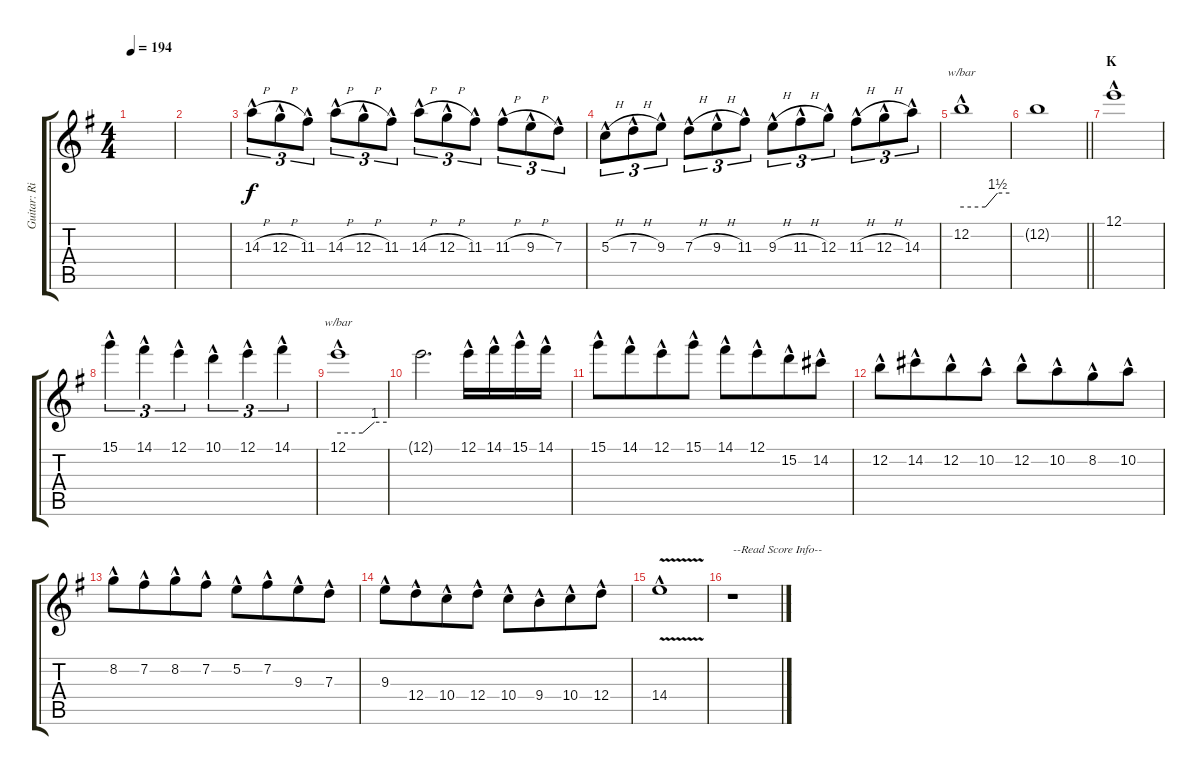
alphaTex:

\track ("Guitar: Rik" "Guitar: Ri") {instrument overdrivenguitar}
\staff {score tabs}
\tuning (E4 B3 G3 D3 A2 E2) {hide}
\ts (4 4)
\tempo 194
\clef g2
\ks g
|
|
14.3{h hac}.8{tu (3 2)} 12.3{h hac}.8{tu (3 2)} 11.3{hac}.8{tu (3 2)} 14.3{h hac}.8{tu (3 2)} 12.3{h hac}.8{tu (3 2)} 11.3{hac}.8{tu (3 2)} 14.3{h hac}.8{tu (3 2)} 12.3{h hac}.8{tu (3 2)} 11.3{hac}.8{tu (3 2)} 11.3{h hac}.8{tu (3 2)} 9.3{h hac}.8{tu (3 2)} 7.3{hac}.8{tu (3 2)} |
5.3{h hac}.8{tu (3 2)} 7.3{h hac}.8{tu (3 2)} 9.3{hac}.8{tu (3 2)} 7.3{h hac}.8{tu (3 2)} 9.3{h hac}.8{tu (3 2)} 11.3{hac}.8{tu (3 2)} 9.3{h hac}.8{tu (3 2)} 11.3{h hac}.8{tu (3 2)} 12.3{hac}.8{tu (3 2)} 11.3{h hac}.8{tu (3 2)} 12.3{h hac}.8{tu (3 2)} 14.3{hac}.8{tu (3 2)} |
12.2{hac}.1{tbe (custom default 0 0 30 0 45 6 60 6)} |
\barLineRight lightlight
12.2{t}.1 |
\section ("" "K")
12.1{hac}.1 |
15.1{hac}.4{tu (3 2)} 14.1{hac}.4{tu (3 2)} 12.1{hac}.4{tu (3 2)} 10.1{hac}.4{tu (3 2)} 12.1{hac}.4{tu (3 2)} 14.1{hac}.4{tu (3 2)} |
12.1{hac}.1{tbe (custom default 0 0 30 0 45 4 60 4)} |
12.1{t}.2{d} 12.1{hac}.16 14.1{hac}.16 15.1{hac}.16 14.1{hac}.16 |
15.1{hac}.8 14.1{hac}.8{beam merge} 12.1{hac}.8 15.1{hac}.8 14.1{hac}.8 12.1{hac}.8{beam merge} 15.2{hac}.8 14.2{hac}.8 |
12.2{hac}.8 14.2{hac}.8{beam merge} 12.2{hac}.8 10.2{hac}.8 12.2{hac}.8 10.2{hac}.8{beam merge} 8.2{hac}.8 10.2{hac}.8 |
8.2{hac}.8 7.2{hac}.8{beam merge} 8.2{hac}.8 7.2{hac}.8 5.2{hac}.8 7.2{hac}.8{beam merge} 9.3{hac}.8 7.3{hac}.8 |
9.3{hac}.8 12.4{hac}.8{beam merge} 10.4{hac}.8 12.4{hac}.8 10.4{hac}.8 9.4{hac}.8{beam merge} 10.4{hac}.8 12.4{hac}.8 |
14.4{v hac}.1 |
r.1{txt "--Read Score Info--"}
